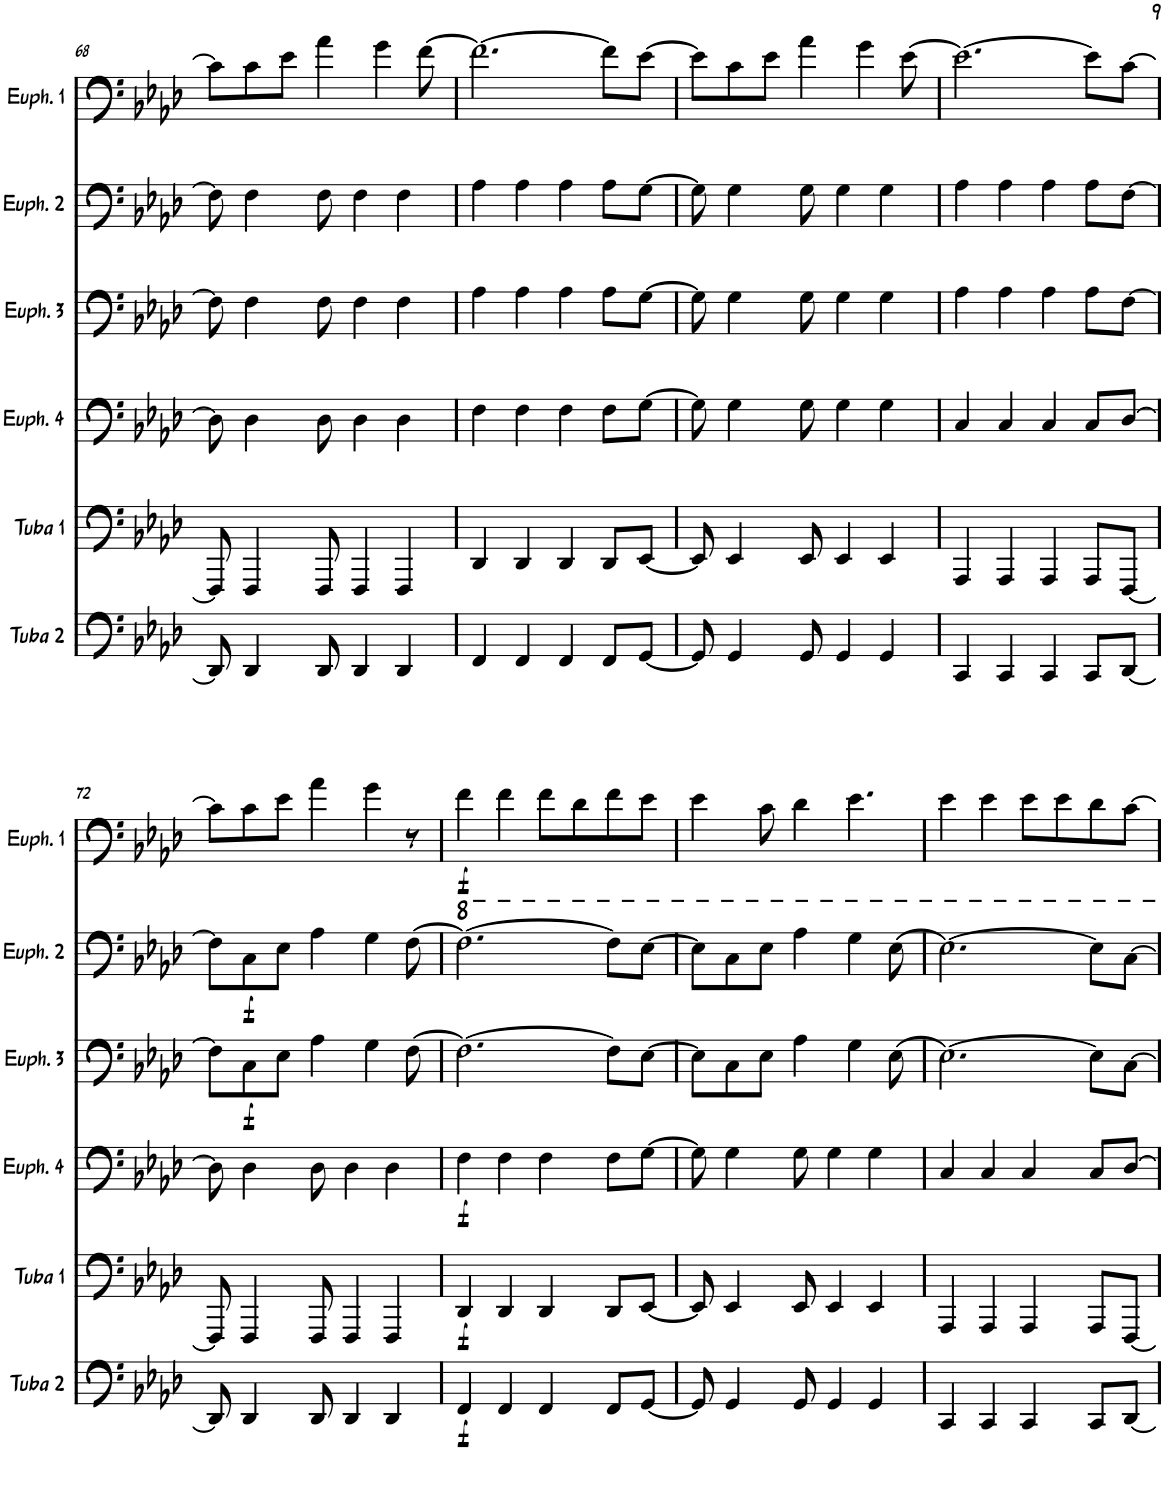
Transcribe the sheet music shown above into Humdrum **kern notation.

**kern	**dynam	**kern	**dynam	**kern	**dynam	**kern	**dynam	**kern	**dynam	**kern	**dynam
*part6	*part6	*part5	*part5	*part4	*part4	*part3	*part3	*part2	*part2	*part1	*part1
*staff6	*staff6	*staff5	*staff5	*staff4	*staff4	*staff3	*staff3	*staff2	*staff2	*staff1	*staff1
*I"Tuba 2	*	*I"Tuba 1	*	*I"Euphonium 4	*	*I"Euphonium 3	*	*I"Euphonium 2	*	*I"Euphonium 1	*
*I'Tuba 2	*	*I'Tuba 1	*	*I'Euph. 4	*	*I'Euph. 3	*	*I'Euph. 2	*	*I'Euph. 1	*
!!LO:PB:g=z
*clefF4	*	*clefF4	*	*clefF4	*	*clefF4	*	*clefF4	*	*clefF4	*
*Trd-7c-12	*	*Trd-7c-12	*	*	*	*	*	*	*	*	*
*k[b-e-a-d-]	*	*k[b-e-a-d-]	*	*k[b-e-a-d-]	*	*k[b-e-a-d-]	*	*k[b-e-a-d-]	*	*k[b-e-a-d-]	*
*M4/4	*	*M4/4	*	*M4/4	*	*M4/4	*	*M4/4	*	*M4/4	*
=68	=68	=68	=68	=68	=68	=68	=68	=68	=68	=68	=68
8DD-/]	.	8FFF/]	.	8D-\]	.	8F\]	.	8F\]	.	8c\L]	.
4DD-/	.	4FFF/	.	4D-\	.	4F\	.	4F\	.	8c\	.
.	.	.	.	.	.	.	.	.	.	8e-\J	.
8DD-/	.	8FFF/	.	8D-\	.	8F\	.	8F\	.	4a-\	.
4DD-/	.	4FFF/	.	4D-\	.	4F\	.	4F\	.	.	.
.	.	.	.	.	.	.	.	.	.	4g\	.
4DD-/	.	4FFF/	.	4D-\	.	4F\	.	4F\	.	.	.
.	.	.	.	.	.	.	.	.	.	[8f\	.
=69	=69	=69	=69	=69	=69	=69	=69	=69	=69	=69	=69
4FF/	.	4DD-/	.	4F\	.	4A-\	.	4A-\	.	2.f\_	.
4FF/	.	4DD-/	.	4F\	.	4A-\	.	4A-\	.	.	.
4FF/	.	4DD-/	.	4F\	.	4A-\	.	4A-\	.	.	.
8FF/L	.	8DD-/L	.	8F\L	.	8A-\L	.	8A-\L	.	8f\L]	.
[8GG/J	.	[8EE-/J	.	[8G\J	.	[8G\J	.	[8G\J	.	[8e-\J	.
=70	=70	=70	=70	=70	=70	=70	=70	=70	=70	=70	=70
8GG/]	.	8EE-/]	.	8G\]	.	8G\]	.	8G\]	.	8e-\L]	.
4GG/	.	4EE-/	.	4G\	.	4G\	.	4G\	.	8c\	.
.	.	.	.	.	.	.	.	.	.	8e-\J	.
8GG/	.	8EE-/	.	8G\	.	8G\	.	8G\	.	4a-\	.
4GG/	.	4EE-/	.	4G\	.	4G\	.	4G\	.	.	.
.	.	.	.	.	.	.	.	.	.	4g\	.
4GG/	.	4EE-/	.	4G\	.	4G\	.	4G\	.	.	.
.	.	.	.	.	.	.	.	.	.	[8e-\	.
=71	=71	=71	=71	=71	=71	=71	=71	=71	=71	=71	=71
4CC/	.	4AAA-/	.	4C/	.	4A-\	.	4A-\	.	2.e-\_	.
4CC/	.	4AAA-/	.	4C/	.	4A-\	.	4A-\	.	.	.
4CC/	.	4AAA-/	.	4C/	.	4A-\	.	4A-\	.	.	.
8CC/L	.	8AAA-/L	.	8C/L	.	8A-\L	.	8A-\L	.	8e-\L]	.
[8DD-/J	.	[8FFF/J	.	[8D-/J	.	[8F\J	.	[8F\J	.	[8c\J	.
!!LO:LB:g=z
=72	=72	=72	=72	=72	=72	=72	=72	=72	=72	=72	=72
8DD-/]	.	8FFF/]	.	8D-\]	.	8F\L]	.	8F\L]	.	8c\L]	.
!	!	!	!	!	!	!	!LO:DY:b	!	!LO:DY:b	!	!
4DD-/	.	4FFF/	.	4D-\	.	8C\	f	8C\	f	8c\	.
.	.	.	.	.	.	8E-\J	.	8E-\J	.	8e-\J	.
8DD-/	.	8FFF/	.	8D-\	.	4A-\	.	4A-\	.	4a-\	.
4DD-/	.	4FFF/	.	4D-\	.	.	.	.	.	.	.
.	.	.	.	.	.	4G\	.	4G\	.	4g\	.
4DD-/	.	4FFF/	.	4D-\	.	.	.	.	.	.	.
.	.	.	.	.	.	[8F\	.	[8F\	.	8r	.
=73	=73	=73	=73	=73	=73	=73	=73	=73	=73	=73	=73
!	!LO:DY:b	!	!LO:DY:b	!	!LO:DY:b	!	!	!	!	!	!LO:DY:b
4FF/	f	4DD-/	f	4F\	f	2.F\_	.	2.f\_	.	4f\	f
4FF/	.	4DD-/	.	4F\	.	.	.	.	.	4f\	.
4FF/	.	4DD-/	.	4F\	.	.	.	.	.	8f\L	.
.	.	.	.	.	.	.	.	.	.	8d-\	.
8FF/L	.	8DD-/L	.	8F\L	.	8F\L]	.	8f\L]	.	8f\	.
[8GG/J	.	[8EE-/J	.	[8G\J	.	[8E-\J	.	[8e-\J	.	8e-\J	.
=74	=74	=74	=74	=74	=74	=74	=74	=74	=74	=74	=74
8GG/]	.	8EE-/]	.	8G\]	.	8E-\L]	.	8e-\L]	.	4e-\	.
4GG/	.	4EE-/	.	4G\	.	8C\	.	8c\	.	.	.
.	.	.	.	.	.	8E-\J	.	8e-\J	.	8c\	.
8GG/	.	8EE-/	.	8G\	.	4A-\	.	4a-\	.	4d-\	.
4GG/	.	4EE-/	.	4G\	.	.	.	.	.	.	.
.	.	.	.	.	.	4G\	.	4g\	.	4.e-\	.
4GG/	.	4EE-/	.	4G\	.	.	.	.	.	.	.
.	.	.	.	.	.	[8E-\	.	[8e-\	.	.	.
=75	=75	=75	=75	=75	=75	=75	=75	=75	=75	=75	=75
4CC/	.	4AAA-/	.	4C/	.	2.E-\_	.	2.e-\_	.	4e-\	.
4CC/	.	4AAA-/	.	4C/	.	.	.	.	.	4e-\	.
4CC/	.	4AAA-/	.	4C/	.	.	.	.	.	8e-\L	.
.	.	.	.	.	.	.	.	.	.	8e-\	.
8CC/L	.	8AAA-/L	.	8C/L	.	8E-\L]	.	8e-\L]	.	8d-\	.
[8DD-/J	.	[8FFF/J	.	[8D-/J	.	[8C\J	.	[8c\J	.	[8c\J	.
=	=	=	=	=	=	=	=	=	=	=	=
*-	*-	*-	*-	*-	*-	*-	*-	*-	*-	*-	*-
